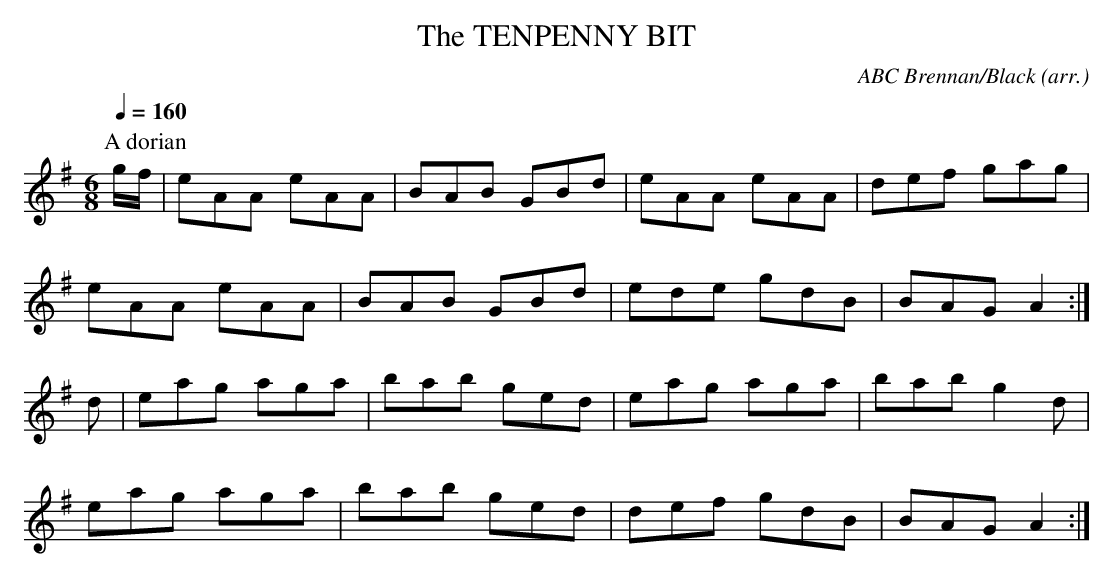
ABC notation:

X:1
T:TENPENNY BIT, The
C:ABC Brennan/Black (arr.)
Q:1/4=160
M:6/8
L:1/8
K:G
P:A dorian
g/f/|eAA eAA|BAB GBd|eAA eAA|def gag|
eAA eAA|BAB GBd|ede gdB|BAG A2:|
d|eag aga|bab ged|eag aga|bab g2d|
eag aga|bab ged|def gdB|BAG A2:|
